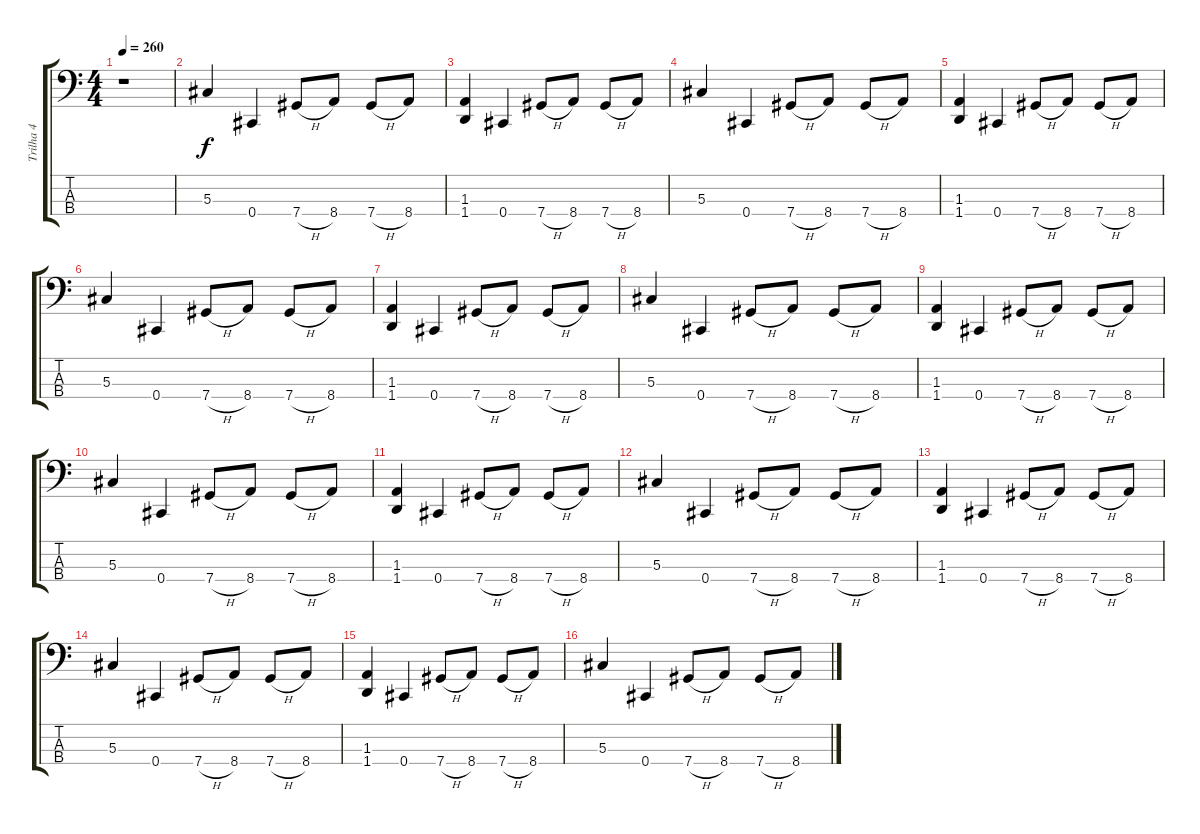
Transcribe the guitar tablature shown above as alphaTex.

\track ("Trilha 4" "Trilha 4") {instrument slapbass1}
\staff {score tabs}
\tuning (Gb2 Db2 Ab1 Db1) {hide}
\ts (4 4)
\tempo 260
\clef f4
\ks c
r.1{dy f instrument slapbass1} |
5.3.4 0.4.4 7.4{h}.8 8.4.8 7.4{h}.8 8.4.8 |
(1.3 1.4).4 0.4.4 7.4{h}.8 8.4.8 7.4{h}.8 8.4.8 |
5.3.4 0.4.4 7.4{h}.8 8.4.8 7.4{h}.8 8.4.8 |
(1.3 1.4).4 0.4.4 7.4{h}.8 8.4.8 7.4{h}.8 8.4.8 |
5.3.4 0.4.4 7.4{h}.8 8.4.8 7.4{h}.8 8.4.8 |
(1.3 1.4).4 0.4.4 7.4{h}.8 8.4.8 7.4{h}.8 8.4.8 |
5.3.4 0.4.4 7.4{h}.8 8.4.8 7.4{h}.8 8.4.8 |
(1.3 1.4).4 0.4.4 7.4{h}.8 8.4.8 7.4{h}.8 8.4.8 |
5.3.4 0.4.4 7.4{h}.8 8.4.8 7.4{h}.8 8.4.8 |
(1.3 1.4).4 0.4.4 7.4{h}.8 8.4.8 7.4{h}.8 8.4.8 |
5.3.4 0.4.4 7.4{h}.8 8.4.8 7.4{h}.8 8.4.8 |
(1.3 1.4).4 0.4.4 7.4{h}.8 8.4.8 7.4{h}.8 8.4.8 |
5.3.4 0.4.4 7.4{h}.8 8.4.8 7.4{h}.8 8.4.8 |
(1.3 1.4).4 0.4.4 7.4{h}.8 8.4.8 7.4{h}.8 8.4.8 |
5.3.4 0.4.4 7.4{h}.8 8.4.8 7.4{h}.8 8.4.8
